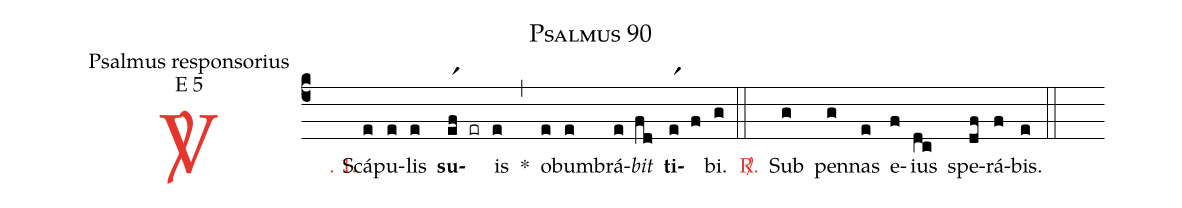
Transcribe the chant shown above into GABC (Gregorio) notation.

name: Psalmus 90;
office-part: Psalmus responsorius;
mode: E 5;
%%
(c4)

<c><sp>V/</sp>. 1.</c>() Scá(e)pu(e)lis(e) <b>su</b>(er1f er)is(e) *(,) ob(e)um(e)brá(e)<i>bit</i>(fd) <b>ti</b>(er1 f)bi.(g)

(::)

<c><sp>R/</sp>.</c>() Sub(g) pen(g)nas(e) e(f)ius(dc) spe(df)rá(f)bis.(e)

(::)
